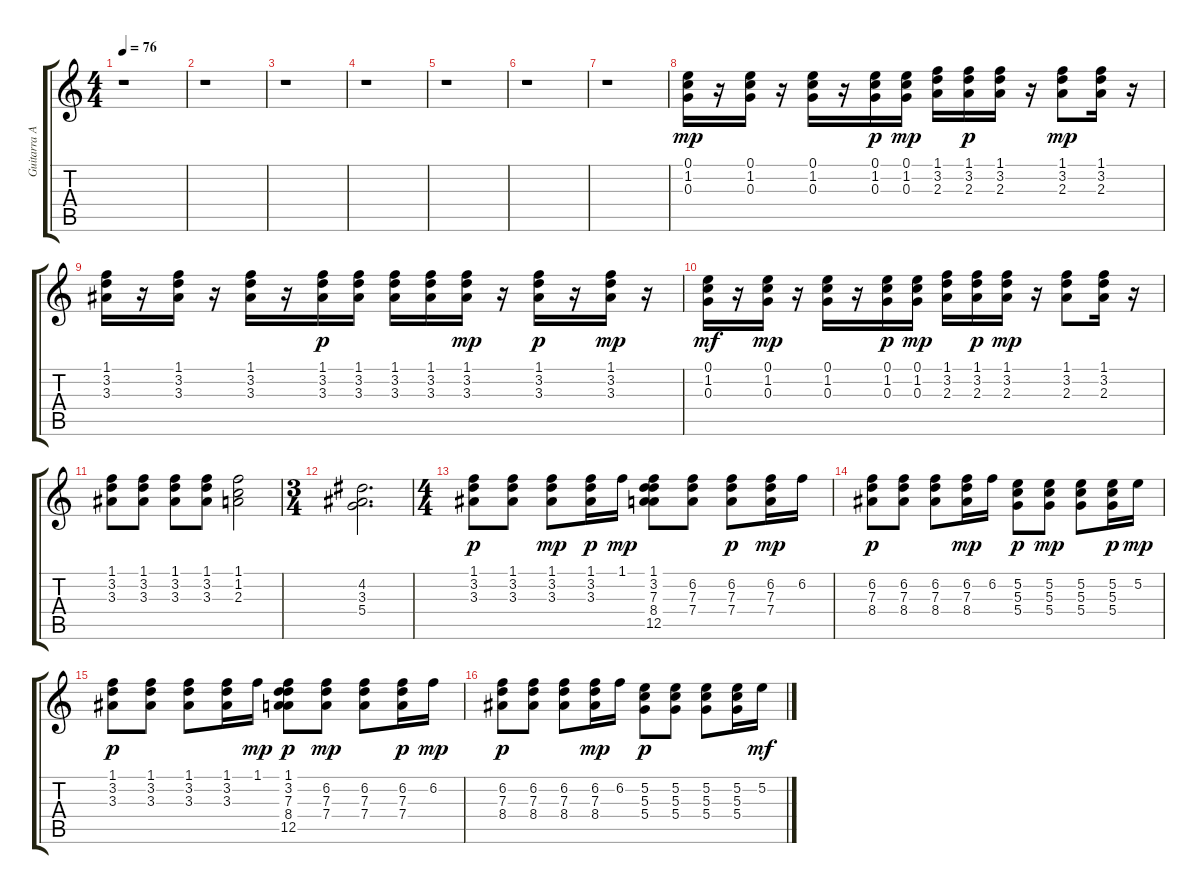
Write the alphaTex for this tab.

\track ("Guitarra Acustica" "Guitarra A") {instrument acousticguitarsteel}
\staff {score tabs}
\tuning (E4 B3 G3 D3 A2 E2) {hide}
\ts (4 4)
\tempo 76
\clef g2
\ks c
r.1{dy f} |
r.1 |
r.1 |
r.1 |
r.1 |
r.1 |
r.1 |
(0.1 1.2 0.3).16{dy mp} r.16 (0.1 1.2 0.3).16 r.16 (0.1 1.2 0.3).16 r.16 (0.1 1.2 0.3).16{dy p} (0.1 1.2 0.3).16{dy mp} (1.1 3.2 2.3).16 (1.1 3.2 2.3).16{dy p} (1.1 3.2 2.3).16 r.16 (1.1 3.2 2.3).8{dy mp} (1.1 3.2 2.3).16 r.16 |
(1.1 3.2 3.3).16 r.16 (1.1 3.2 3.3).16 r.16 (1.1 3.2 3.3).16 r.16 (1.1 3.2 3.3).16{dy p} (1.1 3.2 3.3).16 (1.1 3.2 3.3).16 (1.1 3.2 3.3).16 (1.1 3.2 3.3).16{dy mp} r.16 (1.1 3.2 3.3).16{dy p} r.16 (1.1 3.2 3.3).16{dy mp} r.16 |
(0.1 1.2 0.3).16{dy mf} r.16 (0.1 1.2 0.3).16{dy mp} r.16 (0.1 1.2 0.3).16 r.16 (0.1 1.2 0.3).16{dy p} (0.1 1.2 0.3).16{dy mp} (1.1 3.2 2.3).16 (1.1 3.2 2.3).16{dy p} (1.1 3.2 2.3).16{dy mp} r.16 (1.1 3.2 2.3).8 (1.1 3.2 2.3).16 r.16 |
(1.1 3.2 3.3).8 (1.1 3.2 3.3).8 (1.1 3.2 3.3).8 (1.1 3.2 3.3).8 (1.1 1.2 2.3).2 |
\ts (3 4)
(4.2 3.3 5.4).2{d} |
\ts (4 4)
(1.1 3.2 3.3).8{dy p} (1.1 3.2 3.3).8 (1.1 3.2 3.3).8{dy mp} (1.1 3.2 3.3).16{dy p} 1.1.16{dy mp} (1.1 3.2 7.3 8.4 12.5).8 (6.2 7.3 7.4).8 (6.2 7.3 7.4).8{dy p} (6.2 7.3 7.4).16{dy mp} 6.2.16 |
(6.2 7.3 8.4).8{dy p} (6.2 7.3 8.4).8 (6.2 7.3 8.4).8 (6.2 7.3 8.4).16{dy mp} 6.2.16 (5.2 5.3 5.4).8{dy p} (5.2 5.3 5.4).8{dy mp} (5.2 5.3 5.4).8 (5.2 5.3 5.4).16{dy p} 5.2.16{dy mp} |
(1.1 3.2 3.3).8{dy p} (1.1 3.2 3.3).8 (1.1 3.2 3.3).8 (1.1 3.2 3.3).16 1.1.16{dy mp} (1.1 3.2 7.3 8.4 12.5).8{dy p} (6.2 7.3 7.4).8{dy mp} (6.2 7.3 7.4).8 (6.2 7.3 7.4).16{dy p} 6.2.16{dy mp} |
(6.2 7.3 8.4).8{dy p} (6.2 7.3 8.4).8 (6.2 7.3 8.4).8 (6.2 7.3 8.4).16{dy mp} 6.2.16 (5.2 5.3 5.4).8{dy p} (5.2 5.3 5.4).8 (5.2 5.3 5.4).8 (5.2 5.3 5.4).16 5.2.16{dy mf}
